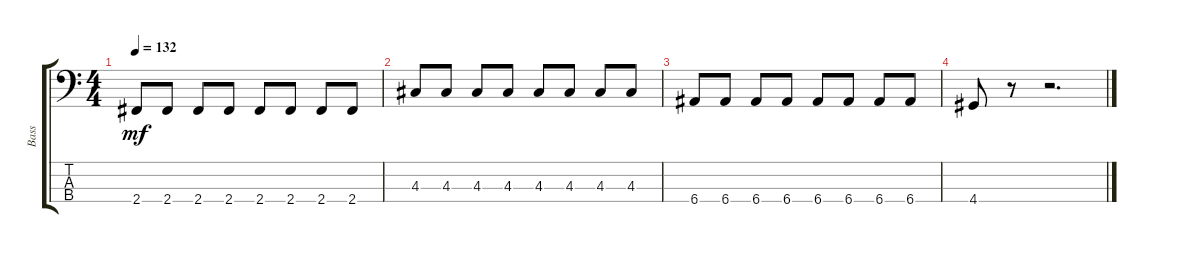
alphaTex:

\track ("Bass" "Bass") {instrument electricbassfinger}
\staff {score tabs}
\tuning (G2 D2 A1 E1) {hide}
\ts (4 4)
\tempo 132
\clef f4
\ks c
2.4.8{dy mf} 2.4.8 2.4.8 2.4.8 2.4.8 2.4.8 2.4.8 2.4.8 |
4.3.8 4.3.8 4.3.8 4.3.8 4.3.8 4.3.8 4.3.8 4.3.8 |
6.4.8 6.4.8 6.4.8 6.4.8 6.4.8 6.4.8 6.4.8 6.4.8 |
4.4.8 r.8 r.2{d}
